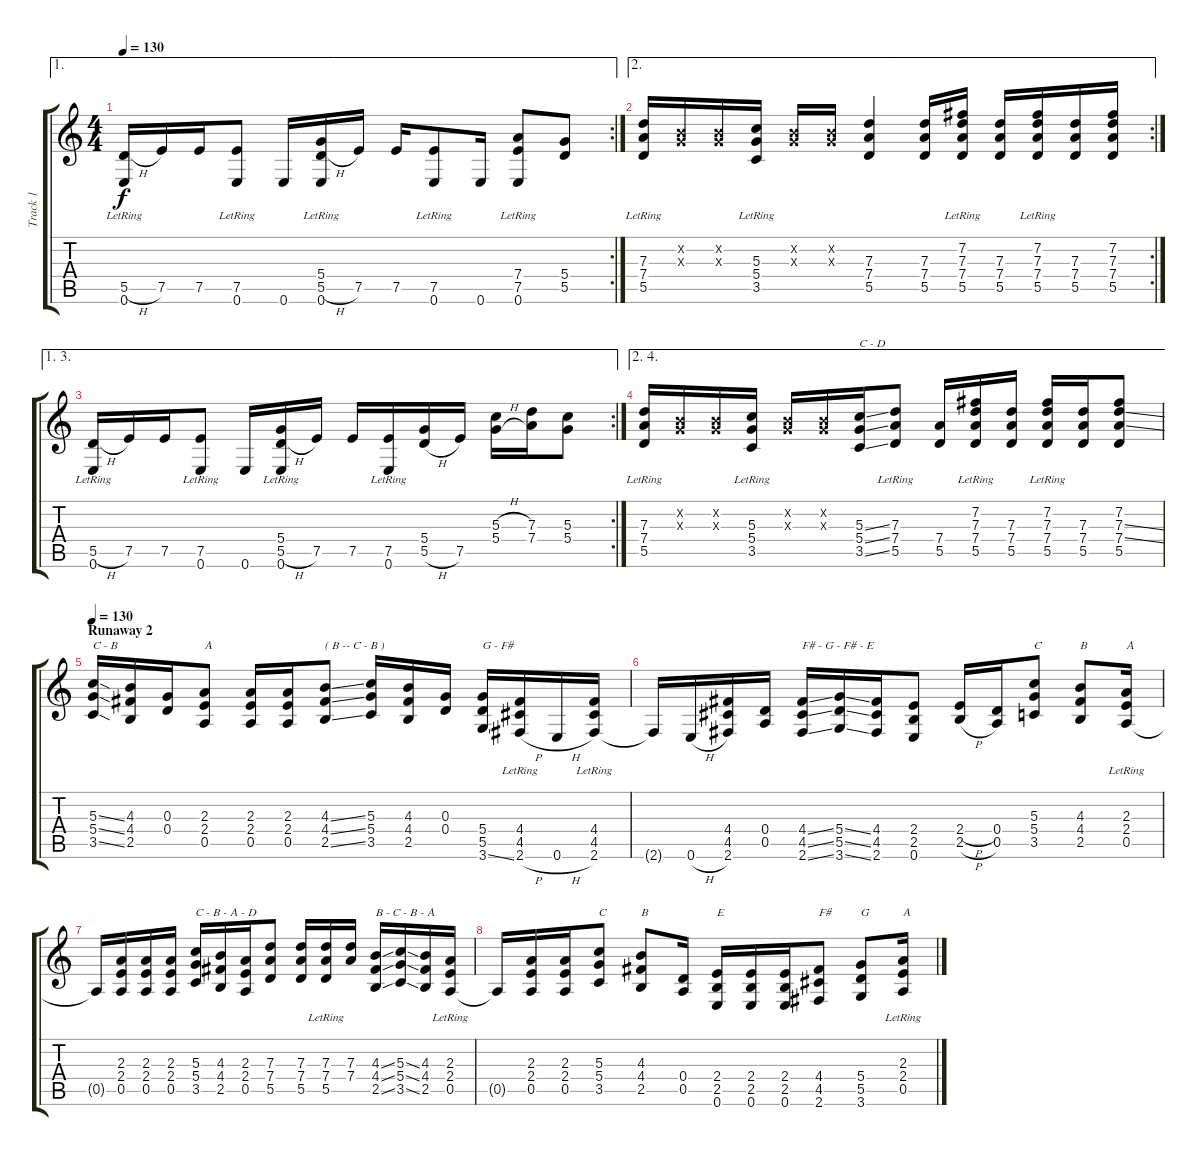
\track ("Track 1" "Track 1") {instrument overdrivenguitar}
\staff {score tabs}
\tuning (E4 B3 G3 D3 A2 E2) {hide}
\ae 1
\rc 2
\ts (4 4)
\tempo 130
\clef g2
\ks c
(5.5{h} 0.6{lr}).16{dy f} 7.5.16 7.5.16 (7.5{lr} 0.6).8 0.6.16 (5.4 5.5{h} 0.6{lr}).16 7.5.16 7.5.16 (7.5{lr} 0.6).8 0.6.16 (7.4 7.5 0.6{lr}).8 (5.4 5.5).8 |
\ae 2
\rc 2
(7.3 7.4{lr} 5.5{lr}).16 (0.2{x} 0.3{x}).16 (0.2{x} 0.3{x}).16 (5.3 5.4{lr} 3.5{lr}).16 (0.2{x} 0.3{x}).16 (0.2{x} 0.3{x}).16 (7.3 7.4 5.5).4 (7.3 7.4 5.5).16 (7.2{lr} 7.3 7.4 5.5).16 (7.3 7.4 5.5).16 (7.2{lr} 7.3 7.4 5.5).16 (7.3 7.4 5.5).16 (7.2 7.3 7.4 5.5).16 |
\ae (1 3)
\rc 2
(5.5{h} 0.6{lr}).16 7.5.16 7.5.16 (7.5{lr} 0.6).8 0.6.16 (5.4 5.5{h} 0.6{lr}).16 7.5.16 7.5.16 (7.5 0.6{lr}).16 (5.4 5.5{h}).16 7.5.16 (5.3{h} 5.4{h}).16 (7.3 7.4).16 (5.3 5.4).8 |
\ae (2 4)
(7.3 7.4{lr} 5.5{lr}).16 (0.2{x} 0.3{x}).16 (0.2{x} 0.3{x}).16 (5.3 5.4{lr} 3.5{lr}).16 (0.2{x} 0.3{x}).16 (0.2{x} 0.3{x}).16 (5.3{ss} 5.4{ss} 3.5{ss}).16{txt "C - D"} (7.3{lr} 7.4 5.5).8 (7.4 5.5).16 (7.2{lr} 7.3 7.4 5.5).16 (7.3 7.4 5.5).16 (7.2{lr} 7.3 7.4 5.5).16 (7.3 7.4 5.5).16 (7.2 7.3{ss} 7.4{ss} 5.5).8 |
\section ("" "Runaway 2")
\tempo 130
(5.3{ss} 5.4{ss} 3.5{ss}).16{txt "C - B"} (4.3 4.4 2.5).16 (0.3 0.4).16 (2.3 2.4 0.5).8{txt "A"} (2.3 2.4 0.5).16 (2.3 2.4 0.5).16 (4.3{ss} 4.4{ss} 2.5{ss}).8{txt "( B -- C - B )"} (5.3 5.4 3.5).16 (4.3 4.4 2.5).16 (0.3 0.4).16 (5.4 5.5 3.6{ss}).16{txt "G - F#"} (4.4 4.5{lr} 2.6{h}).16 0.6{h}.16 (4.4{lr} 4.5{lr} 2.6).16 |
2.6{t}.16 0.6{h}.16 (4.4 4.5 2.6).16 (0.4 0.5).16 (4.4{ss} 4.5{ss} 2.6{ss}).16{txt "F# - G - F# - E"} (5.4{ss} 5.5{ss} 3.6{ss}).16 (4.4 4.5 2.6).16 (2.4 2.5 0.6).8 (2.4{h} 2.5{h}).16 (0.4 0.5).16 (5.3 5.4 3.5).8{txt "C"} (4.3 4.4 2.5).8{txt "B"} (2.3{lr} 2.4{lr} 0.5).16{txt "A"} |
0.5{t}.16 (2.3 2.4 0.5).16 (2.3 2.4 0.5).16 (2.3 2.4 0.5).16 (5.3 5.4 3.5).16{txt "C - B - A - D"} (4.3 4.4 2.5).16 (2.3 2.4 0.5).16 (7.3 7.4 5.5).8 (7.3 7.4 5.5).16 (7.3 7.4 5.5{lr}).16 (7.3 7.4).16 (4.3{ss} 4.4{ss} 2.5{ss}).16{txt "B - C - B - A"} (5.3{ss} 5.4{ss} 3.5{ss}).16 (4.3 4.4 2.5).16 (2.3{lr} 2.4{lr} 0.5).16 |
0.5{t}.16 (2.3 2.4 0.5).16 (2.3 2.4 0.5).16 (5.3 5.4 3.5).8{txt "C"} (4.3 4.4 2.5).8{txt "B"} (0.4 0.5).16 (2.4 2.5 0.6).16{txt "E"} (2.4 2.5 0.6).16 (2.4 2.5 0.6).16 (4.4 4.5 2.6).8{txt "F#"} (5.4 5.5 3.6).8{txt "G"} (2.3{lr} 2.4{lr} 0.5).16{txt "A"}
